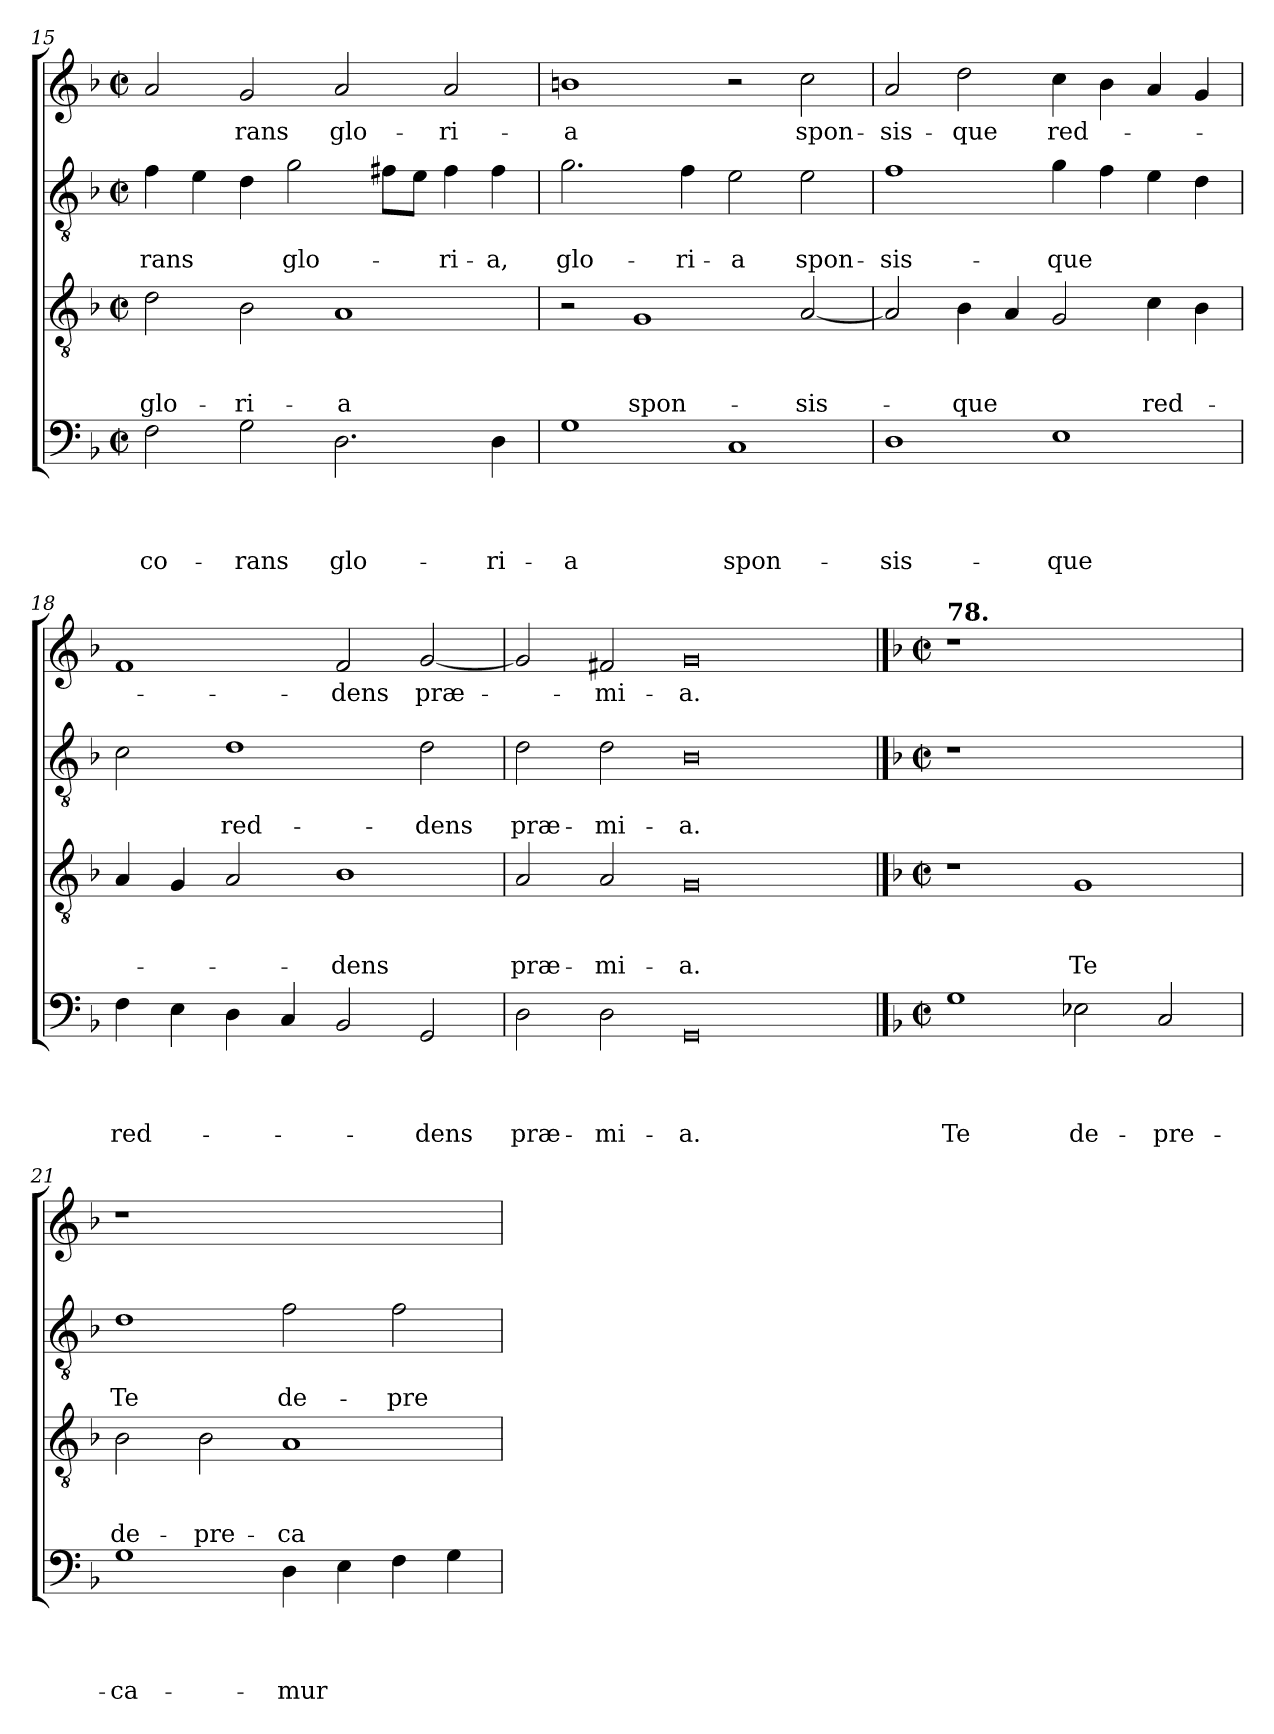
**kern	**text	**text	**text	**text	**kern	**text	**text	**text	**kern	**text	**text	**kern	**text
*part4	*part4	*part4	*part4	*part4	*part3	*part3	*part3	*part3	*part2	*part2	*part2	*part1	*part1
*staff4	*staff4	*staff4	*staff4	*staff4	*staff3	*staff3	*staff3	*staff3	*staff2	*staff2	*staff2	*staff1	*staff1
!!LO:LB:g=z
*clefF4	*	*	*	*	*clefGv2	*	*	*	*clefGv2	*	*	*clefG2	*
*k[b-]	*	*	*	*	*k[b-]	*	*	*	*k[b-]	*	*	*k[b-]	*
*F:	*	*	*	*	*F:	*	*	*	*F:	*	*	*F:	*
*M2/2	*	*	*	*	*M2/2	*	*	*	*M2/2	*	*	*M2/2	*
*met(c|)	*	*	*	*	*met(c|)	*	*	*	*met(c|)	*	*	*met(c|)	*
=15	=15	=15	=15	=15	=15	=15	=15	=15	=15	=15	=15	=15	=15
!	!	!	!	!LO:LY:b	!	!	!	!LO:LY:b	!	!	!LO:LY:b	!	!
2F\	.	.	.	-co-	2d\	.	.	glo-	4f\	.	-rans	2a/	.
.	.	.	.	.	.	.	.	.	4e\	.	.	.	.
!	!	!	!	!LO:LY:b	!	!	!	!LO:LY:b	!	!	!	!	!LO:LY:b
2G\	.	.	.	-rans	2B-\	.	.	-ri-	4d\	.	.	2g/	-rans
!	!	!	!	!	!	!	!	!	!	!	!LO:LY:b	!	!
.	.	.	.	.	.	.	.	.	2g\	.	glo-	.	.
!	!	!	!	!LO:LY:b	!	!	!	!LO:LY:b	!	!	!	!	!LO:LY:b
2.D\	.	.	.	glo-	1A	.	.	-a	.	.	.	2a/	glo-
.	.	.	.	.	.	.	.	.	8f#\L	.	.	.	.
.	.	.	.	.	.	.	.	.	8e\J	.	.	.	.
!	!	!	!	!	!	!	!	!	!	!	!LO:LY:b	!	!LO:LY:b
.	.	.	.	.	.	.	.	.	4f#\	.	-ri-	2a/	-ri-
!	!	!	!	!LO:LY:b	!	!	!	!	!	!	!LO:LY:b	!	!
4D\	.	.	.	-ri-	.	.	.	.	4f#\	.	-a,	.	.
=16	=16	=16	=16	=16	=16	=16	=16	=16	=16	=16	=16	=16	=16
!	!	!	!	!LO:LY:b	!	!	!	!	!	!	!LO:LY:b	!	!LO:LY:b
1G	.	.	.	-a	2r	.	.	.	2.g\	.	glo-	1bn	-a
!	!	!	!	!	!	!	!	!LO:LY:b	!	!	!	!	!
.	.	.	.	.	1G	.	.	spon-	.	.	.	.	.
!	!	!	!	!	!	!	!	!	!	!	!LO:LY:b	!	!
.	.	.	.	.	.	.	.	.	4f\	.	-ri-	.	.
!	!	!	!	!LO:LY:b	!	!	!	!	!	!	!LO:LY:b	!	!
1C	.	.	.	spon-	.	.	.	.	2e\	.	-a	2r	.
!	!	!	!	!	!	!	!	!LO:LY:b	!	!	!LO:LY:b	!	!LO:LY:b
.	.	.	.	.	[2A/	.	.	-sis-	2e\	.	spon-	2cc\	spon-
=17	=17	=17	=17	=17	=17	=17	=17	=17	=17	=17	=17	=17	=17
!	!	!	!	!LO:LY:b	!	!	!	!	!	!	!LO:LY:b	!	!LO:LY:b
1D	.	.	.	-sis-	2A/]	.	.	.	1f	.	-sis-	2a/	-sis-
!	!	!	!	!	!	!	!	!LO:LY:b	!	!	!	!	!LO:LY:b
.	.	.	.	.	4B-\	.	.	-que	.	.	.	2dd\	-que
.	.	.	.	.	4A/	.	.	.	.	.	.	.	.
!	!	!	!	!LO:LY:b	!	!	!	!	!	!	!LO:LY:b	!	!LO:LY:b
1E	.	.	.	-que	2G/	.	.	.	4g\	.	-que	4cc\	red-
.	.	.	.	.	.	.	.	.	4f\	.	.	4b-\	.
!	!	!	!	!	!	!	!	!LO:LY:b	!	!	!	!	!
.	.	.	.	.	4c\	.	.	red-	4e\	.	.	4a/	.
.	.	.	.	.	4B-\	.	.	.	4d\	.	.	4g/	.
=18	=18	=18	=18	=18	=18	=18	=18	=18	=18	=18	=18	=18	=18
!	!	!	!	!LO:LY:b	!	!	!	!	!	!	!	!	!
4F\	.	.	.	red-	4A/	.	.	.	2c\	.	.	1f	.
4E\	.	.	.	.	4G/	.	.	.	.	.	.	.	.
!	!	!	!	!	!	!	!	!	!	!	!LO:LY:b	!	!
4D\	.	.	.	.	2A/	.	.	.	1d	.	red-	.	.
4C/	.	.	.	.	.	.	.	.	.	.	.	.	.
!	!	!	!	!	!	!	!	!LO:LY:b	!	!	!	!	!LO:LY:b
2BB-/	.	.	.	.	1B-	.	.	-dens	.	.	.	2f/	-dens
!	!	!	!	!LO:LY:b	!	!	!	!	!	!	!LO:LY:b	!	!LO:LY:b
2GG/	.	.	.	-dens	.	.	.	.	2d\	.	-dens	[2g/	præ-
=19	=19	=19	=19	=19	=19	=19	=19	=19	=19	=19	=19	=19	=19
!	!	!	!	!LO:LY:b	!	!	!	!LO:LY:b	!	!	!LO:LY:b	!	!
2D\	.	.	.	præ-	2A/	.	.	præ-	2d\	.	præ-	2g/]	.
!	!	!	!	!LO:LY:b	!	!	!	!LO:LY:b	!	!	!LO:LY:b	!	!LO:LY:b
2D\	.	.	.	-mi-	2A/	.	.	-mi-	2d\	.	-mi-	2f#X/	-mi-
!	!	!	!	!LO:LY:b	!	!	!	!LO:LY:b	!	!	!LO:LY:b	!	!LO:LY:b
0GG	.	.	.	-a.	0G	.	.	-a.	0B-	.	-a.	0g	-a.
!!LO:PB:g=z
==20	==20	==20	==20	==20	==20	==20	==20	==20	==20	==20	==20	==20	==20
*k[b-]	*	*	*	*	*k[b-]	*	*	*	*k[b-]	*	*	*k[b-]	*
*F:	*	*	*	*	*F:	*	*	*	*F:	*	*	*F:	*
*M2/2	*	*	*	*	*M2/2	*	*	*	*M2/2	*	*	*M2/2	*
*met(c|)	*	*	*	*	*met(c|)	*	*	*	*met(c|)	*	*	*met(c|)	*
!	!	!	!	!	!	!	!	!	!	!	!	!LO:TX:a:B:t=78.	!
!	!	!	!	!LO:LY:b	!	!	!	!	!	!	!	!	!
1G	.	.	.	Te	1r	.	.	.	1r	.	.	1r	.
!	!	!	!	!LO:LY:b	!	!	!	!LO:LY:b	!	!	!	!	!
2E-X\	.	.	.	de-	1G	.	.	Te	1ryy	.	.	1ryy	.
!	!	!	!	!LO:LY:b	!	!	!	!	!	!	!	!	!
2C/	.	.	.	-pre-	.	.	.	.	.	.	.	.	.
=21	=21	=21	=21	=21	=21	=21	=21	=21	=21	=21	=21	=21	=21
!	!	!	!	!LO:LY:b	!	!	!	!LO:LY:b	!	!	!LO:LY:b	!	!
1G	.	.	.	-ca-	2B-\	.	.	de-	1d	.	Te	1r	.
!	!	!	!	!	!	!	!	!LO:LY:b	!	!	!	!	!
.	.	.	.	.	2B-\	.	.	-pre-	.	.	.	.	.
!	!	!	!	!LO:LY:b	!	!	!	!LO:LY:b	!	!	!LO:LY:b	!	!
4D\	.	.	.	-mur	1A	.	.	-ca-	2f\	.	de-	1ryy	.
4E\	.	.	.	.	.	.	.	.	.	.	.	.	.
!	!	!	!	!	!	!	!	!	!	!	!LO:LY:b	!	!
4F\	.	.	.	.	.	.	.	.	2f\	.	-pre-	.	.
4G\	.	.	.	.	.	.	.	.	.	.	.	.	.
=	=	=	=	=	=	=	=	=	=	=	=	=	=
*-	*-	*-	*-	*-	*-	*-	*-	*-	*-	*-	*-	*-	*-
